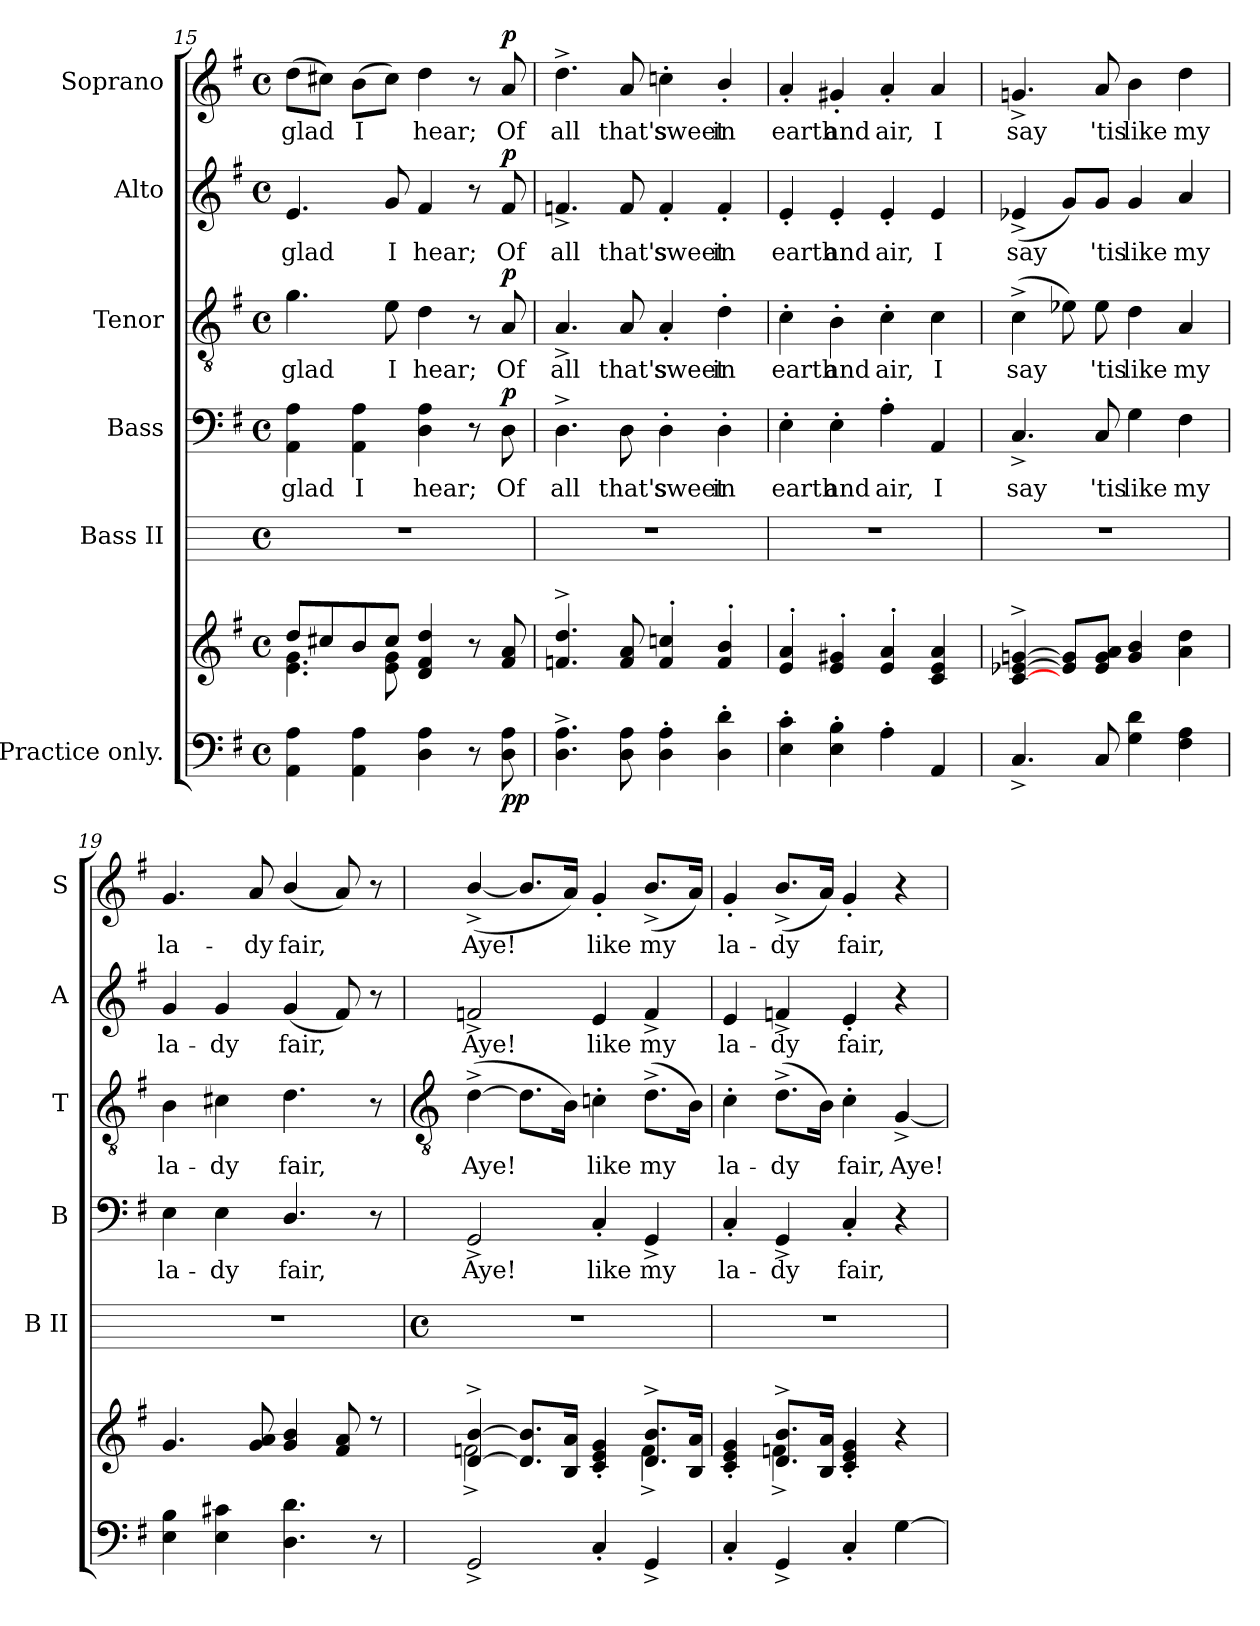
**kern	**kern	**dynam	**kern	**kern	**text	**dynam	**kern	**text	**dynam	**kern	**text	**dynam	**kern	**text	**dynam
*part6	*part6	*part6	*part5	*part4	*part4	*part4	*part3	*part3	*part3	*part2	*part2	*part2	*part1	*part1	*part1
*staff7	*staff6	*staff6/7	*staff5	*staff4	*staff4	*staff4	*staff3	*staff3	*staff3	*staff2	*staff2	*staff2	*staff1	*staff1	*staff1
*I"Practice only.	*	*	*I"Bass II	*I"Bass	*	*	*I"Tenor	*	*	*I"Alto	*	*	*I"Soprano	*	*
*	*	*	*I'B II	*I'B	*	*	*I'T	*	*	*I'A	*	*	*I'S	*	*
!!LO:LB:g=z
*clefF4	*clefG2	*	*	*clefF4	*	*	*clefGv2	*	*	*clefG2	*	*	*clefG2	*	*
*k[f#]	*k[f#]	*	*	*k[f#]	*	*	*k[f#]	*	*	*k[f#]	*	*	*k[f#]	*	*
*G:	*G:	*	*	*G:	*	*	*G:	*	*	*G:	*	*	*G:	*	*
*M4/4	*M4/4	*	*M4/4	*M4/4	*	*	*M4/4	*	*	*M4/4	*	*	*M4/4	*	*
*met(c)	*met(c)	*	*met(c)	*met(c)	*	*	*met(c)	*	*	*met(c)	*	*	*met(c)	*	*
=15	=15	=15	=15	=15	=15	=15	=15	=15	=15	=15	=15	=15	=15	=15	=15
*	*^	*	*	*	*	*	*	*	*	*	*	*	*	*	*
!	!	!	!	!	!	!LO:LY:b	!	!	!LO:LY:b	!	!	!LO:LY:b	!	!	!LO:LY:b	!
4AA 4A	8dd/L	4.e\ 4.g\	.	1r	4AA 4A	glad	.	4.g	glad	.	4.e	glad	.	(>8ddL	glad	.
.	8cc#X/	.	.	.	.	.	.	.	.	.	.	.	.	8cc#XJ)	.	.
!	!	!	!	!	!	!LO:LY:b	!	!	!	!	!	!	!	!	!LO:LY:b	!
4AA 4A	8b/	.	.	.	4AA 4A	I	.	.	.	.	.	.	.	(>8bL	I	.
!	!	!	!	!	!	!	!	!	!LO:LY:b	!	!	!LO:LY:b	!	!	!	!
.	8cc#/J	8e\ 8g\	.	.	.	.	.	8e	I	.	8g	I	.	8cc#J)	.	.
!	!	!	!	!	!	!LO:LY:b	!	!	!LO:LY:b	!	!	!LO:LY:b	!	!	!LO:LY:b	!
4D 4A	4d/ 4f#/ 4dd/	2ryy	.	.	4D 4A	hear;	.	4d	hear;	.	4f#	hear;	.	4dd	hear;	.
8r	8r	.	.	.	8r	.	.	8r	.	.	8r	.	.	8r	.	.
!	!	!	!LO:DY:b=2	!	!	!LO:LY:b	!	!	!LO:LY:b	!	!	!LO:LY:b	!	!	!LO:LY:b	!
!	!	!	!LO:DY:n=1:b	!	!	!	!LO:DY:b	!	!	!LO:DY:b	!	!	!LO:DY:b	!	!	!LO:DY:b
8D 8A	8f#/ 8a/	.	p p	.	8D	Of	p	8A	Of	p	8f#	Of	p	8a	Of	p
=16	=16	=16	=16	=16	=16	=16	=16	=16	=16	=16	=16	=16	=16	=16	=16	=16
!	!	!	!	!	!	!LO:LY:b	!	!	!LO:LY:b	!	!	!LO:LY:b	!	!	!LO:LY:b	!
4.D^ 4.A^	4.fn/^ 4.dd/^	1ryy	.	1r	4.D^	all	.	4.A^	all	.	4.fn^	all	.	4.dd^	all	.
!	!	!	!	!	!	!LO:LY:b	!	!	!LO:LY:b	!	!	!LO:LY:b	!	!	!LO:LY:b	!
8D 8A	8f/ 8a/	.	.	.	8D	that's	.	8A	that's	.	8f	that's	.	8a	that's	.
!	!	!	!	!	!	!LO:LY:b	!	!	!LO:LY:b	!	!	!LO:LY:b	!	!	!LO:LY:b	!
4D' 4A'	4f/' 4ccn/'	.	.	.	4D'	sweet	.	4A'	sweet	.	4f'	sweet	.	4ccn'	sweet	.
!	!	!	!	!	!	!LO:LY:b	!	!	!LO:LY:b	!	!	!LO:LY:b	!	!	!LO:LY:b	!
4D' 4d'	4f/' 4b/'	.	.	.	4D'	in	.	4d'	in	.	4f'	in	.	4b'/	in	.
=17	=17	=17	=17	=17	=17	=17	=17	=17	=17	=17	=17	=17	=17	=17	=17	=17
!	!	!	!	!	!	!LO:LY:b	!	!	!LO:LY:b	!	!	!LO:LY:b	!	!	!LO:LY:b	!
4E' 4c'	4e/' 4a/'	1ryy	.	1r	4E'	earth	.	4c'	earth	.	4e'	earth	.	4a'	earth	.
!	!	!	!	!	!	!LO:LY:b	!	!	!LO:LY:b	!	!	!LO:LY:b	!	!	!LO:LY:b	!
4E' 4B'	4e/' 4g#X/'	.	.	.	4E'	and	.	4B'	and	.	4e'	and	.	4g#X'	and	.
!	!	!	!	!	!	!LO:LY:b	!	!	!LO:LY:b	!	!	!LO:LY:b	!	!	!LO:LY:b	!
4A'	4e/' 4a/'	.	.	.	4A'	air,	.	4c'	air,	.	4e'	air,	.	4a'	air,	.
!	!	!	!	!	!	!LO:LY:b	!	!	!LO:LY:b	!	!	!LO:LY:b	!	!	!LO:LY:b	!
4AA	4c/ 4e/ 4a/	.	.	.	4AA	I	.	4c	I	.	4e	I	.	4a	I	.
=18	=18	=18	=18	=18	=18	=18	=18	=18	=18	=18	=18	=18	=18	=18	=18	=18
!	!	!	!	!	!	!LO:LY:b	!	!	!LO:LY:b	!	!	!LO:LY:b	!	!	!LO:LY:b	!
4.C^	[4c/^ [4e-X/^ [4gn/^	1ryy	.	1r	4.C^	say	.	(>4c^	say	.	(<4e-X^	say	.	4.gn^	say	.
.	8e-/] 8g/]L	.	.	.	.	.	.	8e-X)	.	.	8g/L)	.	.	.	.	.
!	!	!	!	!	!	!LO:LY:b	!	!	!LO:LY:b	!	!	!LO:LY:b	!	!	!LO:LY:b	!
8C	8e-/ 8g/ 8a/J	.	.	.	8C	'tis	.	8e-	'tis	.	8g/J	'tis	.	8a	'tis	.
!	!	!	!	!	!	!LO:LY:b	!	!	!LO:LY:b	!	!	!LO:LY:b	!	!	!LO:LY:b	!
4G 4d	4g/ 4b/	.	.	.	4G	like	.	4d	like	.	4g	like	.	4b	like	.
!	!	!	!	!	!	!LO:LY:b	!	!	!LO:LY:b	!	!	!LO:LY:b	!	!	!LO:LY:b	!
4F# 4A	4a\ 4dd\	.	.	.	4F#	my	.	4A	my	.	4a	my	.	4dd	my	.
=19	=19	=19	=19	=19	=19	=19	=19	=19	=19	=19	=19	=19	=19	=19	=19	=19
!	!	!	!	!	!	!LO:LY:b	!	!	!LO:LY:b	!	!	!LO:LY:b	!	!	!LO:LY:b	!
4E 4B	4.g/	1ryy	.	1r	4E	la-	.	4B	la-	.	4g	la-	.	4.g	la-	.
!	!	!	!	!	!	!LO:LY:b	!	!	!LO:LY:b	!	!	!LO:LY:b	!	!	!	!
4E 4c#X	.	.	.	.	4E	-dy	.	4c#X	-dy	.	4g	-dy	.	.	.	.
!	!	!	!	!	!	!	!	!	!	!	!	!	!	!	!LO:LY:b	!
.	8g/ 8a/	.	.	.	.	.	.	.	.	.	.	.	.	8a	-dy	.
!	!	!	!	!	!	!LO:LY:b	!	!	!LO:LY:b	!	!	!LO:LY:b	!	!	!LO:LY:b	!
4.D\ 4.d\	4g/ 4b/	.	.	.	4.D/	fair,	.	4.d	fair,	.	(<4g	fair,	.	(<4b/	fair,	.
.	8f#/ 8a/	.	.	.	.	.	.	.	.	.	8f#)	.	.	8a)	.	.
8r	8r	.	.	.	8r	.	.	8r	.	.	8r	.	.	8r	.	.
!!LO:LB:g=z
=20	=20	=20	=20	=20	=20	=20	=20	=20	=20	=20	=20	=20	=20	=20	=20	=20
*	*	*	*	*	*	*	*	*clefGv2	*	*	*	*	*	*	*	*
*	*	*	*	*M4/4	*	*	*	*	*	*	*	*	*	*	*	*
*	*	*	*	*met(c)	*	*	*	*	*	*	*	*	*	*	*	*
!	!	!	!	!	!	!LO:LY:b	!	!	!LO:LY:b	!	!	!LO:LY:b	!	!	!LO:LY:b	!
2GG^	[4d/^ [4b/^	2fn^\	.	1r	2GG^	Aye!	.	(>[4d^	Aye!	.	2fn^	Aye!	.	(<[4b^/	Aye!	.
.	8.d/] 8.b/]L	.	.	.	.	.	.	8.dL]	.	.	.	.	.	8.bL]	.	.
.	16B/ 16a/J	.	.	.	.	.	.	16BJ)	.	.	.	.	.	16aJ)	.	.
!	!	!	!	!	!	!LO:LY:b	!	!	!LO:LY:b	!	!	!LO:LY:b	!	!	!LO:LY:b	!
4C'	4c/' 4e/' 4g/'	4ryy	.	.	4C'	like	.	4cn'	like	.	4e	like	.	4g'	like	.
!	!	!	!	!	!	!LO:LY:b	!	!	!LO:LY:b	!	!	!LO:LY:b	!	!	!LO:LY:b	!
4GG^	8.d/^ 8.b/^L	4f^\	.	.	4GG^	my	.	(>8.d^L	my	.	4f^	my	.	(<8.b^L	my	.
.	16B/ 16a/J	.	.	.	.	.	.	16BJ)	.	.	.	.	.	16aJ)	.	.
=21	=21	=21	=21	=21	=21	=21	=21	=21	=21	=21	=21	=21	=21	=21	=21	=21
!	!	!	!	!	!	!LO:LY:b	!	!	!LO:LY:b	!	!	!LO:LY:b	!	!	!LO:LY:b	!
4C'	4c/' 4e/' 4g/'	4ryy	.	1r	4C'	la-	.	4c'	la-	.	4e	la-	.	4g'	la-	.
!	!	!	!	!	!	!LO:LY:b	!	!	!LO:LY:b	!	!	!LO:LY:b	!	!	!LO:LY:b	!
4GG^	8.d/^ 8.b/^L	4fn^\	.	.	4GG^	-dy	.	(>8.d^L	-dy	.	4fn^	-dy	.	(<8.b^L	-dy	.
.	16B/ 16a/J	.	.	.	.	.	.	16BJ)	.	.	.	.	.	16aJ)	.	.
!	!	!	!	!	!	!LO:LY:b	!	!	!LO:LY:b	!	!	!LO:LY:b	!	!	!LO:LY:b	!
4C'	4c/' 4e/' 4g/'	2ryy	.	.	4C'	fair,	.	4c'	fair,	.	4e'	fair,	.	4g'	fair,	.
!	!	!	!	!	!	!	!	!	!LO:LY:b	!	!	!	!	!	!	!
[4G	4r	.	.	.	4r	.	.	[4G^	Aye!	.	4r	.	.	4r	.	.
*	*v	*v	*	*	*	*	*	*	*	*	*	*	*	*	*	*
=	=	=	=	=	=	=	=	=	=	=	=	=	=	=	=
*-	*-	*-	*-	*-	*-	*-	*-	*-	*-	*-	*-	*-	*-	*-	*-
